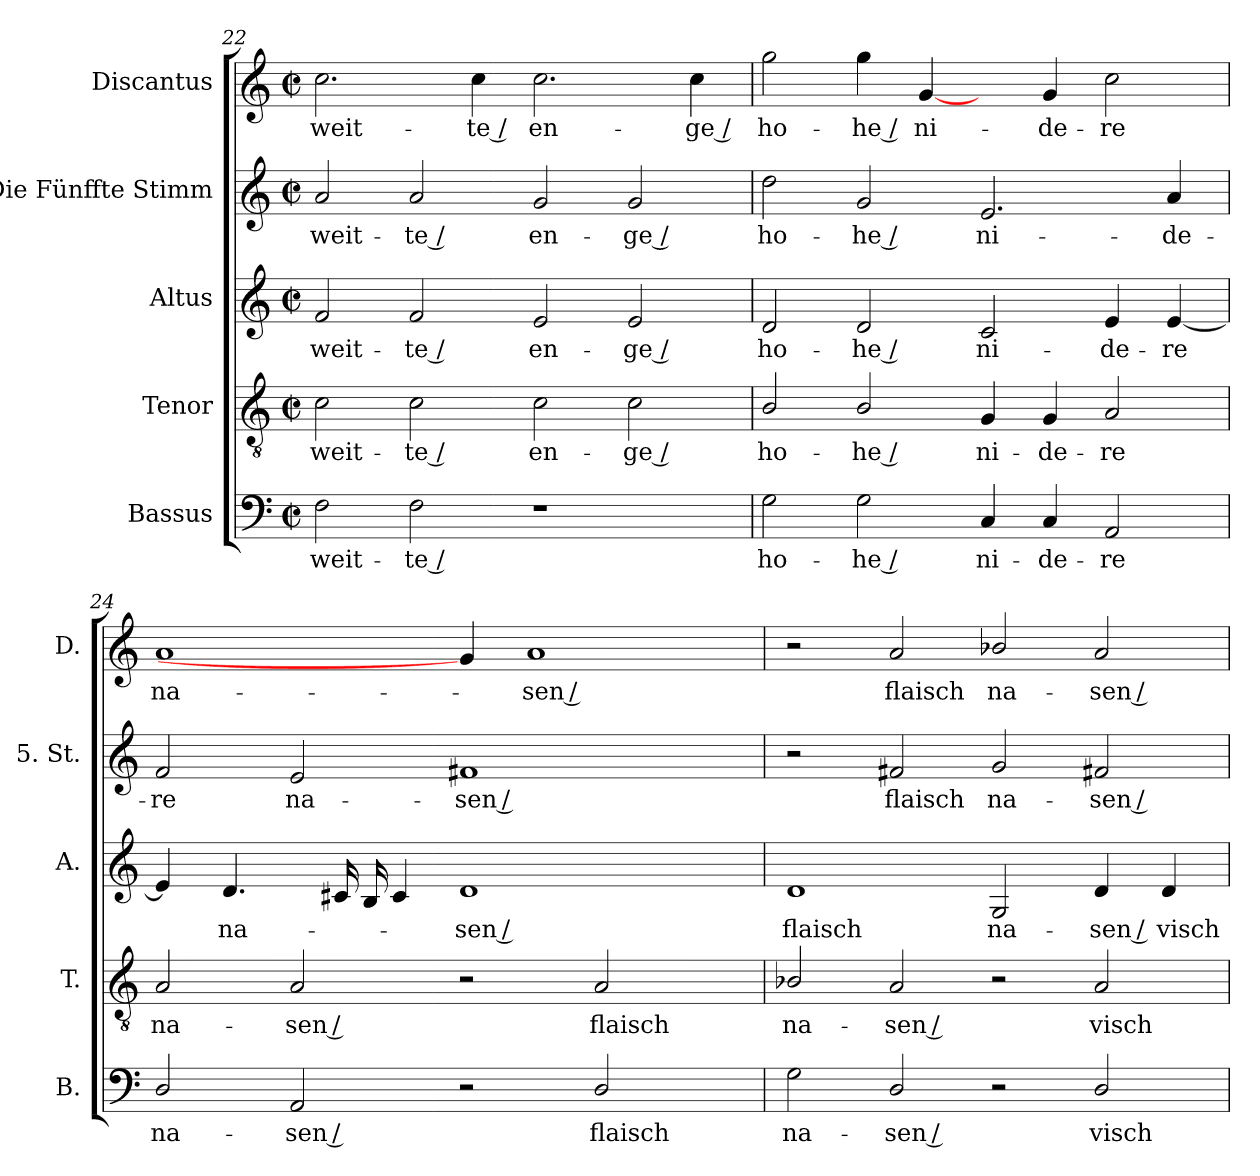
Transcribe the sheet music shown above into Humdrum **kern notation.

**kern	**text	**kern	**text	**kern	**text	**kern	**text	**kern	**text
*part5	*part5	*part4	*part4	*part3	*part3	*part2	*part2	*part1	*part1
*staff5	*staff5	*staff4	*staff4	*staff3	*staff3	*staff2	*staff2	*staff1	*staff1
*I"Bassus	*	*I"Tenor	*	*I"Altus	*	*I"Die Fünffte Stimm	*	*I"Discantus	*
*I'B.	*	*I'T.	*	*I'A.	*	*I'5. St.	*	*I'D.	*
*clefF4	*	*clefGv2	*	*clefG2	*	*clefG2	*	*clefG2	*
*	*	*ITrd7c12	*	*	*	*	*	*	*
*k[]	*	*k[]	*	*k[]	*	*k[]	*	*k[]	*
*C:	*	*C:	*	*C:	*	*C:	*	*C:	*
*M2/2	*	*M2/2	*	*M2/2	*	*M2/2	*	*M2/2	*
*met(c|)	*	*met(c|)	*	*met(c|)	*	*met(c|)	*	*met(c|)	*
=22	=22	=22	=22	=22	=22	=22	=22	=22	=22
!	!LO:LY:b:color=#000000	!	!	!	!	!	!	!	!
!	!	!	!LO:LY:b:color=#000000	!	!	!	!	!	!
!	!	!	!	!	!LO:LY:b:color=#000000	!	!	!	!
!	!	!	!	!	!	!	!LO:LY:b:color=#000000	!	!
!	!	!	!	!	!	!	!	!	!LO:LY:b:color=#000000
2Fi\	weit-	2Ci\	weit-	2fi/	weit-	2ai/	weit-	2.cci\	weit-
!	!LO:LY:b:color=#000000	!	!	!	!	!	!	!	!
!	!	!	!LO:LY:b:color=#000000	!	!	!	!	!	!
!	!	!	!	!	!LO:LY:b:color=#000000	!	!	!	!
!	!	!	!	!	!	!	!LO:LY:b:color=#000000	!	!
2Fi\	-te /	2Ci\	-te /	2fi/	-te /	2ai/	-te /	.	.
!	!	!	!	!	!	!	!	!	!LO:LY:b:color=#000000
.	.	.	.	.	.	.	.	4cci\	-te /
!	!	!	!LO:LY:b:color=#000000	!	!	!	!	!	!
!	!	!	!	!	!LO:LY:b:color=#000000	!	!	!	!
!	!	!	!	!	!	!	!LO:LY:b:color=#000000	!	!
!	!	!	!	!	!	!	!	!	!LO:LY:b:color=#000000
1r	.	2Ci\	en-	2ei/	en-	2gi/	en-	2.cci\	en-
!	!	!	!LO:LY:b:color=#000000	!	!	!	!	!	!
!	!	!	!	!	!LO:LY:b:color=#000000	!	!	!	!
!	!	!	!	!	!	!	!LO:LY:b:color=#000000	!	!
.	.	2Ci\	-ge /	2ei/	-ge /	2gi/	-ge /	.	.
!	!	!	!	!	!	!	!	!	!LO:LY:b:color=#000000
.	.	.	.	.	.	.	.	4cci\	-ge /
=23	=23	=23	=23	=23	=23	=23	=23	=23	=23
!	!LO:LY:b:color=#000000	!	!	!	!	!	!	!	!
!	!	!	!LO:LY:b:color=#000000	!	!	!	!	!	!
!	!	!	!	!	!LO:LY:b:color=#000000	!	!	!	!
!	!	!	!	!	!	!	!LO:LY:b:color=#000000	!	!
!	!	!	!	!	!	!	!	!	!LO:LY:b:color=#000000
2Gi\	ho-	2BBi/	ho-	2di/	ho-	2ddi\	ho-	2ggi\	ho-
!	!LO:LY:b:color=#000000	!	!	!	!	!	!	!	!
!	!	!	!LO:LY:b:color=#000000	!	!	!	!	!	!
!	!	!	!	!	!LO:LY:b:color=#000000	!	!	!	!
!	!	!	!	!	!	!	!LO:LY:b:color=#000000	!	!
!	!	!	!	!	!	!	!	!	!LO:LY:b:color=#000000
2Gi\	-he /	2BBi/	-he /	2di/	-he /	2gi/	-he /	4ggi\	-he /
!	!	!	!	!	!	!	!	!	!LO:LY:b:color=#000000
.	.	.	.	.	.	.	.	[4gi/	ni-
!	!LO:LY:b:color=#000000	!	!	!	!	!	!	!	!
!	!	!	!LO:LY:b:color=#000000	!	!	!	!	!	!
!	!	!	!	!	!LO:LY:b:color=#000000	!	!	!	!
!	!	!	!	!	!	!	!LO:LY:b:color=#000000	!	!
4Ci/	ni-	4GGi/	ni-	2ci/	ni-	2.ei/	ni-	4ryy	.
!	!LO:LY:b:color=#000000	!	!	!	!	!	!	!	!
!	!	!	!LO:LY:b:color=#000000	!	!	!	!	!	!
!	!	!	!	!	!	!	!	!	!LO:LY:b:color=#000000
4Ci/	-de-	4GGi/	-de-	.	.	.	.	4gi/	-de-
!	!LO:LY:b:color=#000000	!	!	!	!	!	!	!	!
!	!	!	!LO:LY:b:color=#000000	!	!	!	!	!	!
!	!	!	!	!	!LO:LY:b:color=#000000	!	!	!	!
!	!	!	!	!	!	!	!	!	!LO:LY:b:color=#000000
2AAi/	-re	2AAi/	-re	4ei/	-de-	.	.	2cci\	-re
!	!	!	!	!	!LO:LY:b:color=#000000	!	!	!	!
!	!	!	!	!	!	!	!LO:LY:b:color=#000000	!	!
.	.	.	.	[4ei/	-re	4ai/	-de-	.	.
=24	=24	=24	=24	=24	=24	=24	=24	=24	=24
!	!LO:LY:b:color=#000000	!	!	!	!	!	!	!	!
!	!	!	!LO:LY:b:color=#000000	!	!	!	!	!	!
!	!	!	!	!	!	!	!LO:LY:b:color=#000000	!	!
!	!	!	!	!	!	!	!	!	!LO:LY:b:color=#000000
2Di/	na-	2AAi/	na-	4ei/]	.	2fi/	-re	1ai	na-
!	!	!	!	!	!LO:LY:b:color=#000000	!	!	!	!
.	.	.	.	4.di/	na-	.	.	.	.
!	!LO:LY:b:color=#000000	!	!	!	!	!	!	!	!
!	!	!	!LO:LY:b:color=#000000	!	!	!	!	!	!
!	!	!	!	!	!	!	!LO:LY:b:color=#000000	!	!
2AAi/	-sen /	2AAi/	-sen /	.	.	2ei/	na-	.	.
.	.	.	.	16c#i/	.	.	.	.	.
.	.	.	.	16Bi/	.	.	.	.	.
.	.	.	.	4c#i/	.	.	.	.	.
!	!	!	!	!	!LO:LY:b:color=#000000	!	!	!	!
!	!	!	!	!	!	!	!LO:LY:b:color=#000000	!	!
2r	.	2r	.	1di	-sen /	1f#Xi	-sen /	4gi/]	.
!	!	!	!	!	!	!	!	!	!LO:LY:b:color=#000000
.	.	.	.	.	.	.	.	1ai	-sen /
!	!LO:LY:b:color=#000000	!	!	!	!	!	!	!	!
!	!	!	!LO:LY:b:color=#000000	!	!	!	!	!	!
2Di/	flaisch	2AAi/	flaisch	.	.	.	.	.	.
4ryy	.	4ryy	.	4ryy	.	4ryy	.	.	.
!!LO:LB:g=z
=25	=25	=25	=25	=25	=25	=25	=25	=25	=25
!	!LO:LY:b:color=#000000	!	!	!	!	!	!	!	!
!	!	!	!LO:LY:b:color=#000000	!	!	!	!	!	!
!	!	!	!	!	!LO:LY:b:color=#000000	!	!	!	!
2Gi\	na-	2BB-Xi/	na-	1di	flaisch	2r	.	2r	.
!	!LO:LY:b:color=#000000	!	!	!	!	!	!	!	!
!	!	!	!LO:LY:b:color=#000000	!	!	!	!	!	!
!	!	!	!	!	!	!	!LO:LY:b:color=#000000	!	!
!	!	!	!	!	!	!	!	!	!LO:LY:b:color=#000000
2Di/	-sen /	2AAi/	-sen /	.	.	2f#Xi/	flaisch	2ai/	flaisch
!	!	!	!	!	!LO:LY:b:color=#000000	!	!	!	!
!	!	!	!	!	!	!	!LO:LY:b:color=#000000	!	!
!	!	!	!	!	!	!	!	!	!LO:LY:b:color=#000000
2r	.	2r	.	2Gi/	na-	2gi/	na-	2b-Xi/	na-
!	!LO:LY:b:color=#000000	!	!	!	!	!	!	!	!
!	!	!	!LO:LY:b:color=#000000	!	!	!	!	!	!
!	!	!	!	!	!LO:LY:b:color=#000000	!	!	!	!
!	!	!	!	!	!	!	!LO:LY:b:color=#000000	!	!
!	!	!	!	!	!	!	!	!	!LO:LY:b:color=#000000
2Di/	visch	2AAi/	visch	4di/	-sen /	2f#Xi/	-sen /	2ai/	-sen /
!	!	!	!	!	!LO:LY:b:color=#000000	!	!	!	!
.	.	.	.	4di/	visch	.	.	.	.
=	=	=	=	=	=	=	=	=	=
*-	*-	*-	*-	*-	*-	*-	*-	*-	*-
